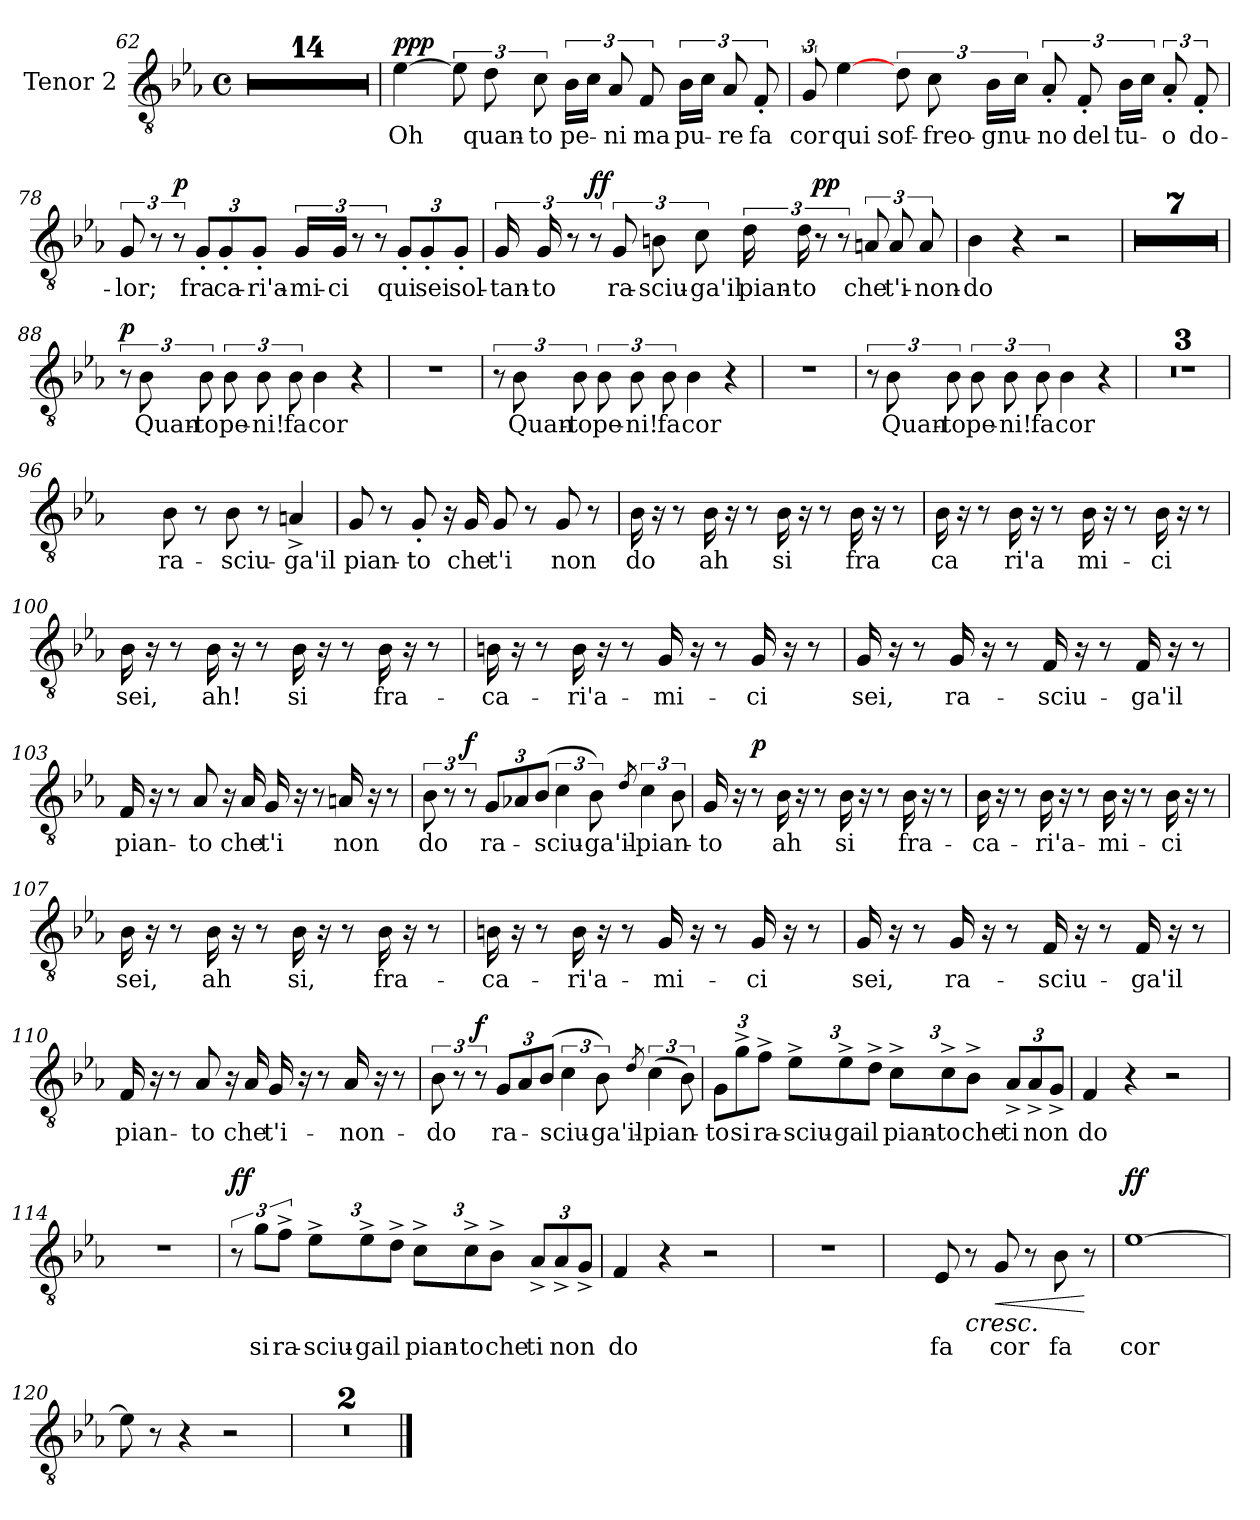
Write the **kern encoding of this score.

**kern	**text	**dynam
*part1	*part1	*part1
*staff1	*staff1	*staff1
*I"Tenor 2	*	*
*I'T.2	*	*
*clefGv2	*	*
*k[b-e-a-]	*	*
*E-:	*	*
*M4/4	*	*
*met(c)	*	*
=62	=62	=62
1r	.	.
=63	=63	=63
1r	.	.
=64	=64	=64
1r	.	.
=65	=65	=65
1r	.	.
!!LO:PB:g=z
=66	=66	=66
1r	.	.
=67	=67	=67
1r	.	.
=68	=68	=68
1r	.	.
=69	=69	=69
1r	.	.
!!LO:LB:g=z
=70	=70	=70
1r	.	.
=71	=71	=71
1r	.	.
!!LO:LB:g=z
=72	=72	=72
1r	.	.
=73	=73	=73
1r	.	.
!!LO:LB:g=z
=74	=74	=74
1r	.	.
=75	=75	=75
1r	.	.
!!LO:PB:g=z
=76	=76	=76
!	!	!LO:DY:b
[4e-\	Oh	ppp
12e-\]	.	.
12d\	quan-	.
12c\	-to	.
24B-\LL	pe-	.
24c\JJ	.	.
12A-/	-ni	.
12F/	ma	.
24B-\LL	pu-	.
24c\JJ	.	.
12A-/	-re	.
12F'/	fa	.
!!LO:PB:g=z
=77	=77	=77
12G/	cor	.
[4e-\	qui	.
12d\	sof-	.
12c\	-freo-	.
24B-\LL	-gnu-	.
24c\JJ	.	.
12A-'/	-no	.
12F'/	del	.
24B-\LL	tu-	.
24c\JJ	.	.
12A-'/	-o	.
12F'/	do-	.
=78	=78	=78
12G/	-lor;	.
12r	.	.
!	!	!LO:DY:b
12r	.	p
12G'/L	fra	.
12G'/	ca-	.
12G'/J	-ri'a-	.
24G/LL	-mi-	.
24G/JJ	-ci	.
12r	.	.
12r	.	.
12G'/L	qui	.
12G'/	sei	.
12G'/J	sol-	.
!!LO:PB:g=z
=79	=79	=79
24G/	-tan-	.
24G/	-to	.
12r	.	.
!	!	!LO:DY:b
12r	.	ff
12G/	ra-	.
12Bn\	-sciu-	.
12c\	-ga'il	.
24d\	pian-	.
24d\	-to	.
!	!	!LO:DY:b
12r	.	pp
12r	.	.
12An/	che	.
12A/	t'i-	.
12A/	-non-	.
=80	=80	=80
4B-\	-do	.
4r	.	.
2r	.	.
=81	=81	=81
1r	.	.
!!LO:LB:g=z
=82	=82	=82
1r	.	.
=83	=83	=83
1r	.	.
=84	=84	=84
1r	.	.
=85	=85	=85
1r	.	.
!!LO:PB:g=z
=86	=86	=86
1r	.	.
=87	=87	=87
1r	.	.
=88	=88	=88
!	!	!LO:DY:b
12r	.	p
12B-\	Quan-	.
12B-\	-to	.
12B-\	pe-	.
12B-\	-ni!	.
12B-\	fa	.
4B-\	cor	.
4r	.	.
!!LO:PB:g=z
=89	=89	=89
1r	.	.
=90	=90	=90
12r	.	.
12B-\	Quan-	.
12B-\	-to	.
12B-\	pe-	.
12B-\	-ni!	.
12B-\	fa	.
4B-\	cor	.
4r	.	.
=91	=91	=91
1r	.	.
!!LO:PB:g=z
=92	=92	=92
12r	.	.
12B-\	Quan-	.
12B-\	-to	.
12B-\	pe-	.
12B-\	-ni!	.
12B-\	fa	.
4B-\	cor	.
4r	.	.
=93	=93	=93
1r	.	.
=94	=94	=94
1r	.	.
!!LO:PB:g=z
=95	=95	=95
1r	.	.
=96	=96	=96
4ryy	.	.
8B-\	ra-	.
8r	.	.
8B-\	-sciu-	.
8r	.	.
4An^/	-ga'il	.
=97	=97	=97
8G/	pian-	.
8r	.	.
8G'/	-to	.
16r	.	.
16G/	che	.
8G/	t'i	.
8r	.	.
8G/	non	.
8r	.	.
!!LO:PB:g=z
=98	=98	=98
16B-\	do	.
16r	.	.
8r	.	.
16B-\	ah	.
16r	.	.
8r	.	.
16B-\	si	.
16r	.	.
8r	.	.
16B-\	fra	.
16r	.	.
8r	.	.
=99	=99	=99
16B-\	ca	.
16r	.	.
8r	.	.
16B-\	ri'a	.
16r	.	.
8r	.	.
16B-\	mi-	.
16r	.	.
8r	.	.
16B-\	-ci	.
16r	.	.
8r	.	.
!!LO:PB:g=z
=100	=100	=100
16B-\	sei,	.
16r	.	.
8r	.	.
16B-\	ah!	.
16r	.	.
8r	.	.
16B-\	si	.
16r	.	.
8r	.	.
16B-\	fra-	.
16r	.	.
8r	.	.
=101	=101	=101
16Bn\	-ca-	.
16r	.	.
8r	.	.
16B\	-ri'a-	.
16r	.	.
8r	.	.
16G/	-mi-	.
16r	.	.
8r	.	.
16G/	-ci	.
16r	.	.
8r	.	.
!!LO:PB:g=z
=102	=102	=102
16G/	sei,	.
16r	.	.
8r	.	.
16G/	ra-	.
16r	.	.
8r	.	.
16F/	-sciu-	.
16r	.	.
8r	.	.
16F/	-ga'il	.
16r	.	.
8r	.	.
!!LO:PB:g=z
=103	=103	=103
16F/	pian-	.
16r	.	.
8r	.	.
8A-/	-to	.
16r	.	.
16A-/	che	.
16G/	t'i	.
16r	.	.
8r	.	.
16An/	non	.
16r	.	.
8r	.	.
!!LO:PB:g=z
=104	=104	=104
12B-\	do	.
12r	.	.
!	!	!LO:DY:b
12r	.	f
12G/L	ra-	.
12A-X/	.	.
(12B-/J	.	.
6c\	-sciu-	.
12B-\)	-ga'il-	.
8qd/	.	.
6c\	-pian-	.
12B-\	.	.
!!LO:PB:g=z
=105	=105	=105
16G/	-to	.
16r	.	.
!	!	!LO:DY:b
8r	.	p
16B-\	ah	.
16r	.	.
8r	.	.
16B-\	si	.
16r	.	.
8r	.	.
16B-\	fra-	.
16r	.	.
8r	.	.
=106	=106	=106
16B-\	-ca-	.
16r	.	.
8r	.	.
16B-\	-ri'a-	.
16r	.	.
8r	.	.
16B-\	-mi-	.
16r	.	.
8r	.	.
16B-\	-ci	.
16r	.	.
8r	.	.
!!LO:PB:g=z
=107	=107	=107
16B-\	sei,	.
16r	.	.
8r	.	.
16B-\	ah	.
16r	.	.
8r	.	.
16B-\	si,	.
16r	.	.
8r	.	.
16B-\	fra-	.
16r	.	.
8r	.	.
=108	=108	=108
16Bn\	-ca-	.
16r	.	.
8r	.	.
16B\	-ri'a-	.
16r	.	.
8r	.	.
16G/	-mi-	.
16r	.	.
8r	.	.
16G/	-ci	.
16r	.	.
8r	.	.
!!LO:PB:g=z
=109	=109	=109
16G/	sei,	.
16r	.	.
8r	.	.
16G/	ra-	.
16r	.	.
8r	.	.
16F/	-sciu-	.
16r	.	.
8r	.	.
16F/	-ga'il	.
16r	.	.
8r	.	.
!!LO:PB:g=z
=110	=110	=110
16F/	pian-	.
16r	.	.
8r	.	.
8A-/	-to	.
16r	.	.
16A-/	che	.
16G/	t'i-	.
16r	.	.
8r	.	.
16A-/	-non-	.
16r	.	.
8r	.	.
!!LO:PB:g=z
=111	=111	=111
12B-\	-do	.
12r	.	.
!	!	!LO:DY:b
12r	.	f
12G/L	ra-	.
12A-/	.	.
(12B-/J	.	.
6c\	-sciu-	.
12B-\)	-ga'il-	.
8qd/	.	.
(6c\	-pian-	.
12B-\)	.	.
!!LO:PB:g=z
=112	=112	=112
12G\L	-to	.
12g^\	si	.
12f^\J	ra-	.
12e-^\L	-sciu-	.
12e-^\	-ga	.
12d^\J	il	.
12c^\L	pian-	.
12c^\	-to	.
12B-^\J	che	.
12A-^/L	ti	.
12A-^/	non	.
12G^/J	.	.
=113	=113	=113
4F/	do	.
4r	.	.
2r	.	.
=114	=114	=114
1r	.	.
!!LO:PB:g=z
=115	=115	=115
!	!	!LO:DY:b
12r	.	ff
12g\L	si	.
12f^\J	ra-	.
12e-^\L	-sciu-	.
12e-^\	-ga	.
12d^\J	il	.
12c^\L	pian-	.
12c^\	-to	.
12B-^\J	che	.
12A-^/L	ti	.
12A-^/	non	.
12G^/J	.	.
=116	=116	=116
4F/	do	.
4r	.	.
2r	.	.
=117	=117	=117
1r	.	.
!!LO:PB:g=z
=118	=118	=118
4ryy	.	.
8E-/	fa	.
!	!	!LO:HP:b
8r	.	<
!	!	!LO:HP:b
8G/	cor	<
8r	.	.
8B-\	fa	.
8r	.	[
.	.	[
=119	=119	=119
!	!	!LO:DY:b
[1e-	cor	ff
!!LO:PB:g=z
=120	=120	=120
8e-\]	.	.
8r	.	.
4r	.	.
2r	.	.
=121	=121	=121
1r	.	.
=122	=122	=122
1r	.	.
==	==	==
*-	*-	*-
